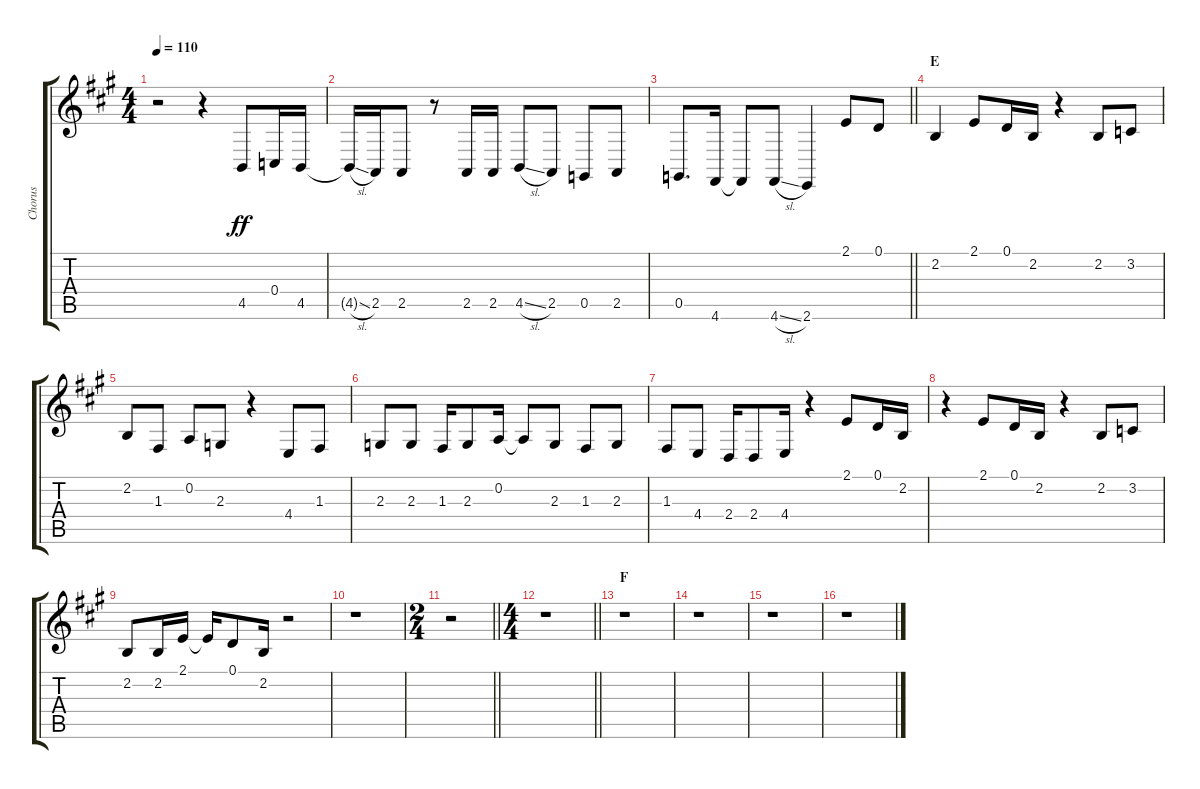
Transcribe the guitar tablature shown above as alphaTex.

\track ("Chorus" "Chorus") {instrument voiceoohs}
\staff {score tabs}
\tuning (D4 A3 F3 C3 G2 D2) {hide}
\ts (4 4)
\tempo 110
\clef g2
\ks a
r.2{dy ff} r.4 4.5.8 0.4.16 4.5.16 |
4.5{sl t}.16 2.5.16 2.5.8 r.8 2.5.16 2.5.16 4.5{sl}.8 2.5.8 0.5.8 2.5.8 |
\barLineRight lightlight
0.5.8{d} 4.6.16 4.6{t}.8 4.6{sl}.8 2.6.4 2.1.8 0.1.8 |
\section ("" "E")
2.2.4 2.1.8 0.1.16 2.2.16 r.4 2.2.8 3.2.8 |
2.2.8 1.3.8 0.2.8 2.3.8 r.4 4.4.8 1.3.8 |
2.3.8 2.3.8 1.3.16 2.3.8 0.2.16 0.2{t}.8 2.3.8 1.3.8 2.3.8 |
1.3.8 4.4.8 2.4.16 2.4.8 4.4.16 r.4 2.1.8 0.1.16 2.2.16 |
r.4 2.1.8 0.1.16 2.2.16 r.4 2.2.8 3.2.8 |
2.2.8 2.2.16 2.1.16 2.1{t}.16 0.1.8 2.2.16 r.2 |
r.1 |
\ts (2 4)
\barLineRight lightlight
r.2 |
\ts (4 4)
\barLineRight lightlight
r.1 |
\section ("" "F")
r.1 |
r.1 |
r.1 |
r.1
